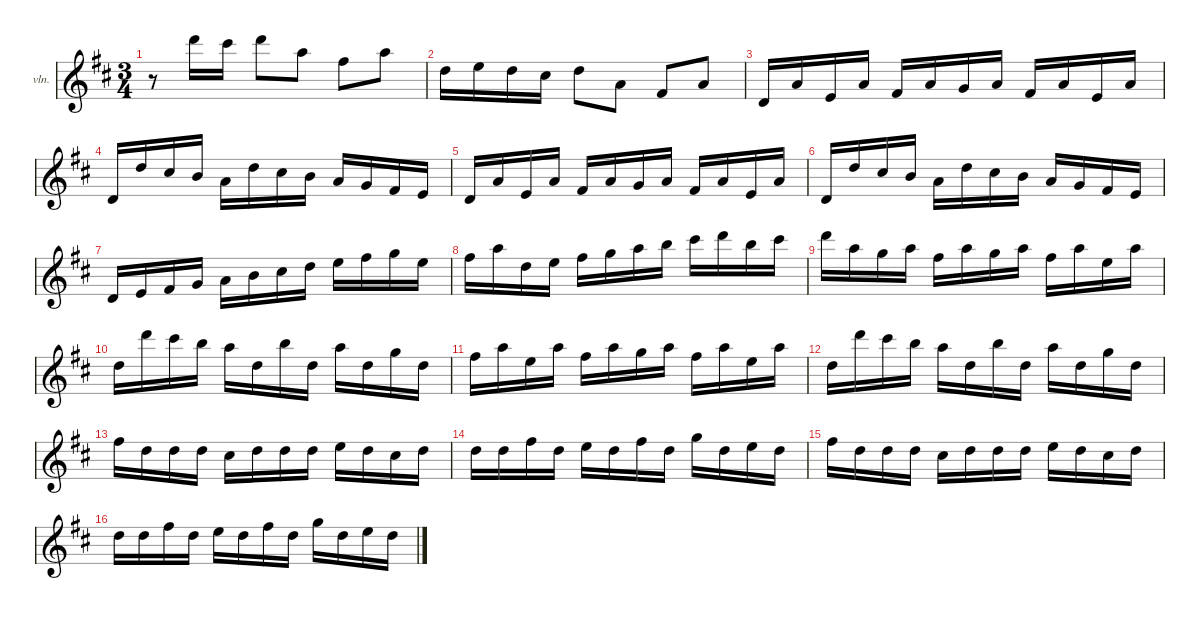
\hideDynamics
\bracketExtendMode nobrackets
\firstSystemTrackNameOrientation horizontal
\otherSystemsTrackNameOrientation horizontal
\track ("Solo Violin" "vln.") {instrument violin}
\staff {score}
\tuning (E5 A4 D4 G3)
\ts (3 4)
\tempo (109 hide)
\clef g2
\ks d
r.8{dy ff instrument violin beam Down} 10.1{acc forcenatural}.16{beam Down} 9.1{acc #}.16{beam Down} 10.1{acc forcenatural}.8{beam Down} 5.1{acc forcenatural}.8{beam Down} 2.1{acc #}.8{beam Down} 5.1{acc forcenatural}.8{beam Down} |
5.2{acc forcenatural}.16{beam Down} 7.2{acc forcenatural}.16{beam Down} 5.2{acc forcenatural}.16{beam Down} 4.2{acc #}.16{beam Down} 5.2{acc forcenatural}.8{beam Down} 7.3{acc forcenatural}.8{beam Down} 4.3{acc #}.8{beam Up} 0.2{acc forcenatural}.8{beam Up} |
0.3{acc forcenatural}.16{beam Up} 0.2{acc forcenatural}.16{beam Up} 2.3{acc forcenatural}.16{beam Up} 0.2{acc forcenatural}.16{beam Up} 4.3{acc #}.16{beam Up} 7.3{acc forcenatural}.16{beam Up} 5.3{acc forcenatural}.16{beam Up} 7.3{acc forcenatural}.16{beam Up} 4.3{acc #}.16{beam Up} 7.3{acc forcenatural}.16{beam Up} 9.4{acc forcenatural}.16{beam Up} 7.3{acc forcenatural}.16{beam Up} |
7.4{acc forcenatural}.16{beam Up} 5.2{acc forcenatural}.16{beam Up} 4.2{acc #}.16{beam Up} 2.2{acc forcenatural}.16{beam Up} 0.2{acc forcenatural}.16{beam Down} 5.2{acc forcenatural}.16{beam Down} 4.2{acc #}.16{beam Down} 2.2{acc forcenatural}.16{beam Down} 0.2{acc forcenatural}.16{beam Up} 5.3{acc forcenatural}.16{beam Up} 4.3{acc #}.16{beam Up} 2.3{acc forcenatural}.16{beam Up} |
0.3{acc forcenatural}.16{dy mf beam Up} 0.2{acc forcenatural}.16{beam Up} 2.3{acc forcenatural}.16{beam Up} 0.2{acc forcenatural}.16{beam Up} 4.3{acc #}.16{beam Up} 7.3{acc forcenatural}.16{beam Up} 5.3{acc forcenatural}.16{beam Up} 7.3{acc forcenatural}.16{beam Up} 4.3{acc #}.16{beam Up} 7.3{acc forcenatural}.16{beam Up} 9.4{acc forcenatural}.16{beam Up} 7.3{acc forcenatural}.16{beam Up} |
7.4{acc forcenatural}.16{beam Up} 5.2{acc forcenatural}.16{beam Up} 4.2{acc #}.16{beam Up} 2.2{acc forcenatural}.16{beam Up} 0.2{acc forcenatural}.16{beam Down} 5.2{acc forcenatural}.16{beam Down} 4.2{acc #}.16{beam Down} 2.2{acc forcenatural}.16{beam Down} 0.2{acc forcenatural}.16{beam Up} 5.3{acc forcenatural}.16{beam Up} 4.3{acc #}.16{beam Up} 2.3{acc forcenatural}.16{beam Up} |
0.3{acc forcenatural}.16{dy ff beam Up} 2.3{acc forcenatural}.16{beam Up} 4.3{acc #}.16{beam Up} 5.3{acc forcenatural}.16{beam Up} 0.2{acc forcenatural}.16{beam Down} 2.2{acc forcenatural}.16{beam Down} 4.2{acc #}.16{beam Down} 5.2{acc forcenatural}.16{beam Down} 0.1{acc forcenatural}.16{beam Down} 2.1{acc #}.16{beam Down} 3.1{acc forcenatural}.16{beam Down} 0.1{acc forcenatural}.16{beam Down} |
2.1{acc #}.16{beam Down} 5.1{acc forcenatural}.16{beam Down} 5.2{acc forcenatural}.16{beam Down} 0.1{acc forcenatural}.16{beam Down} 2.1{acc #}.16{beam Down} 3.1{acc forcenatural}.16{beam Down} 5.1{acc forcenatural}.16{beam Down} 7.1{acc forcenatural}.16{beam Down} 9.1{acc #}.16{beam Down} 10.1{acc forcenatural}.16{beam Down} 7.1{acc forcenatural}.16{beam Down} 9.1{acc #}.16{beam Down} |
10.1{acc forcenatural}.16{beam Down} 5.1{acc forcenatural}.16{beam Down} 3.1{acc forcenatural}.16{beam Down} 5.1{acc forcenatural}.16{beam Down} 2.1{acc #}.16{beam Down} 5.1{acc forcenatural}.16{beam Down} 3.1{acc forcenatural}.16{beam Down} 5.1{acc forcenatural}.16{beam Down} 2.1{acc #}.16{beam Down} 5.1{acc forcenatural}.16{beam Down} 7.2{acc forcenatural}.16{beam Down} 12.2{acc forcenatural}.16{beam Down} |
12.3{acc forcenatural}.16{beam Down} 10.1{acc forcenatural}.16{beam Down} 9.1{acc #}.16{beam Down} 7.1{acc forcenatural}.16{beam Down} 5.1{acc forcenatural}.16{beam Down} 5.2{acc forcenatural}.16{beam Down} 7.1{acc forcenatural}.16{beam Down} 5.2{acc forcenatural}.16{beam Down} 5.1{acc forcenatural}.16{beam Down} 5.2{acc forcenatural}.16{beam Down} 3.1{acc forcenatural}.16{beam Down} 5.2{acc forcenatural}.16{beam Down} |
2.1{acc #}.16{dy mf beam Down} 5.1{acc forcenatural}.16{beam Down} 7.2{acc forcenatural}.16{beam Down} 5.1{acc forcenatural}.16{beam Down} 2.1{acc #}.16{beam Down} 5.1{acc forcenatural}.16{beam Down} 3.1{acc forcenatural}.16{beam Down} 5.1{acc forcenatural}.16{beam Down} 2.1{acc #}.16{beam Down} 5.1{acc forcenatural}.16{beam Down} 7.2{acc forcenatural}.16{beam Down} 12.2{acc forcenatural}.16{beam Down} |
12.3{acc forcenatural}.16{beam Down} 10.1{acc forcenatural}.16{beam Down} 9.1{acc #}.16{beam Down} 7.1{acc forcenatural}.16{beam Down} 5.1{acc forcenatural}.16{beam Down} 5.2{acc forcenatural}.16{beam Down} 7.1{acc forcenatural}.16{beam Down} 5.2{acc forcenatural}.16{beam Down} 5.1{acc forcenatural}.16{beam Down} 5.2{acc forcenatural}.16{beam Down} 3.1{acc forcenatural}.16{beam Down} 5.2{acc forcenatural}.16{beam Down} |
2.1{acc #}.16{dy ff beam Down} 5.2{acc forcenatural}.16{dy f beam Down} 5.2{acc forcenatural}.16{dy ff beam Down} 5.2{acc forcenatural}.16{dy f beam Down} 4.2{acc #}.16{dy ff beam Down} 5.2{acc forcenatural}.16{dy f beam Down} 5.2{acc forcenatural}.16{dy ff beam Down} 5.2{acc forcenatural}.16{dy f beam Down} 7.2{acc forcenatural}.16{dy ff beam Down} 5.2{acc forcenatural}.16{dy f beam Down} 4.2{acc #}.16{dy ff beam Down} 5.2{acc forcenatural}.16{dy f beam Down} |
5.2{acc forcenatural}.16{dy ff beam Down} 5.2{acc forcenatural}.16{dy f beam Down} 2.1{acc #}.16{dy ff beam Down} 5.2{acc forcenatural}.16{dy f beam Down} 7.2{acc forcenatural}.16{dy ff beam Down} 5.2{acc forcenatural}.16{dy f beam Down} 2.1{acc #}.16{dy ff beam Down} 5.2{acc forcenatural}.16{dy f beam Down} 3.1{acc forcenatural}.16{dy ff beam Down} 5.2{acc forcenatural}.16{dy f beam Down} 7.2{acc forcenatural}.16{dy ff beam Down} 5.2{acc forcenatural}.16{dy f beam Down} |
2.1{acc #}.16{dy ff beam Down} 5.2{acc forcenatural}.16{dy f beam Down} 5.2{acc forcenatural}.16{dy mf beam Down} 5.2{acc forcenatural}.16{beam Down} 4.2{acc #}.16{beam Down} 5.2{acc forcenatural}.16{beam Down} 5.2{acc forcenatural}.16{beam Down} 5.2{acc forcenatural}.16{beam Down} 7.2{acc forcenatural}.16{beam Down} 5.2{acc forcenatural}.16{beam Down} 4.2{acc #}.16{beam Down} 5.2{acc forcenatural}.16{beam Down} |
5.2{acc forcenatural}.16{beam Down} 5.2{acc forcenatural}.16{beam Down} 2.1{acc #}.16{beam Down} 5.2{acc forcenatural}.16{beam Down} 7.2{acc forcenatural}.16{beam Down} 5.2{acc forcenatural}.16{beam Down} 2.1{acc #}.16{beam Down} 5.2{acc forcenatural}.16{beam Down} 3.1{acc forcenatural}.16{beam Down} 5.2{acc forcenatural}.16{beam Down} 7.2{acc forcenatural}.16{beam Down} 5.2{acc forcenatural}.16{beam Down}
